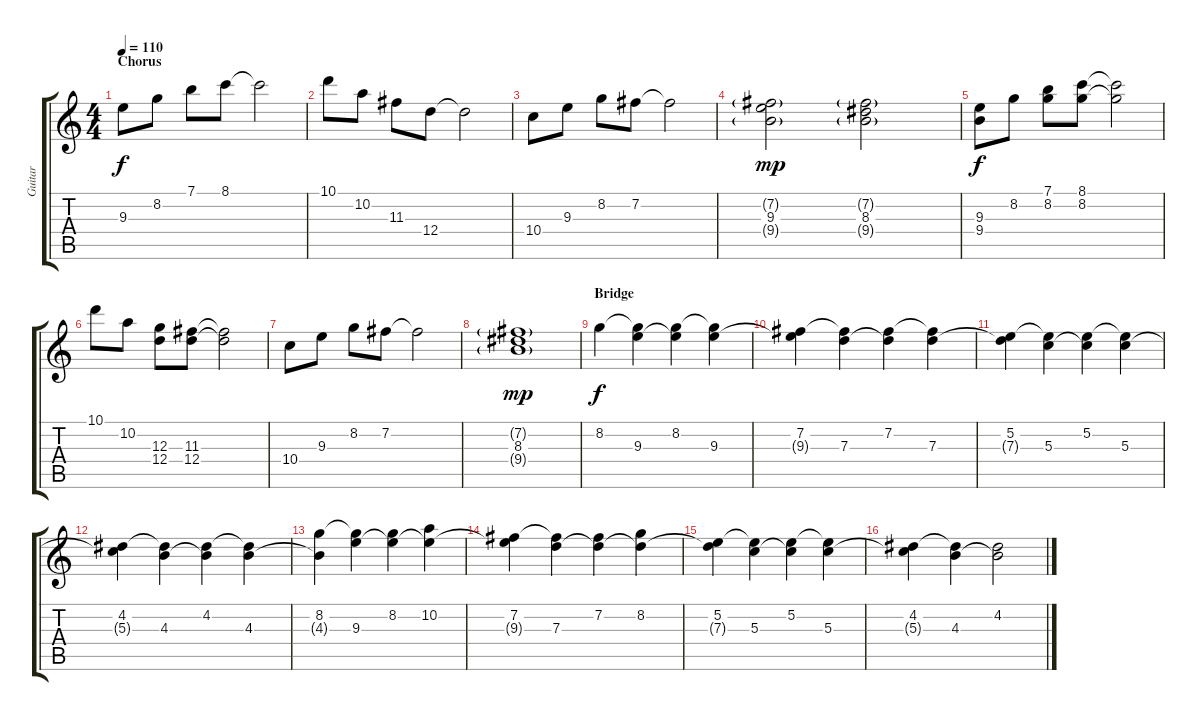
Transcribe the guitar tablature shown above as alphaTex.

\track ("Guitar" "Guitar") {instrument electricguitarjazz}
\staff {score tabs}
\tuning (E4 B3 G3 D3 A2 E2) {hide}
\ts (4 4)
\section ("" "Chorus")
\tempo 110
\clef g2
\ks c
9.3.8{dy f volume 12} 8.2.8 7.1.8 8.1.8 8.1{t}.2 |
10.1.8 10.2.8 11.3.8 12.4.8 12.4{t}.2 |
10.4.8 9.3.8 8.2.8 7.2.8 7.2{t}.2 |
(7.2{g} 9.3 9.4{g}).2{dy mp} (7.2{g} 8.3 9.4{g}).2 |
(9.3 9.4).8{dy f} 8.2.8 (7.1 8.2).8 (8.1 8.2).8 (8.1{t} 8.2{t}).2 |
10.1.8 10.2.8 (12.3 12.4).8 (11.3 12.4).8 (11.3{t} 12.4{t}).2 |
10.4.8 9.3.8 8.2.8 7.2.8 7.2{t}.2 |
(7.2{g} 8.3 9.4{g}).1{dy mp} |
\section ("" "Bridge")
8.2.4{dy f} (8.2{t} 9.3).4 (8.2 9.3{t}).4 (8.2{t} 9.3).4 |
(7.2 9.3{t}).4 (7.2{t} 7.3).4 (7.2 7.3{t}).4 (7.2{t} 7.3).4 |
(5.2 7.3{t}).4 (5.2{t} 5.3).4 (5.2 5.3{t}).4 (5.2{t} 5.3).4 |
(4.2 5.3{t}).4 (4.2{t} 4.3).4 (4.2 4.3{t}).4 (4.2{t} 4.3).4 |
(8.2 4.3{t}).4 (8.2{t} 9.3).4 (8.2 9.3{t}).4 (10.2 9.3{t}).4 |
(7.2 9.3{t}).4 (7.2{t} 7.3).4 (7.2 7.3{t}).4 (8.2 7.3{t}).4 |
(5.2 7.3{t}).4 (5.2{t} 5.3).4 (5.2 5.3{t}).4 (5.2{t} 5.3).4 |
(4.2 5.3{t}).4 (4.2{t} 4.3).4 (4.2 4.3{t}).2
